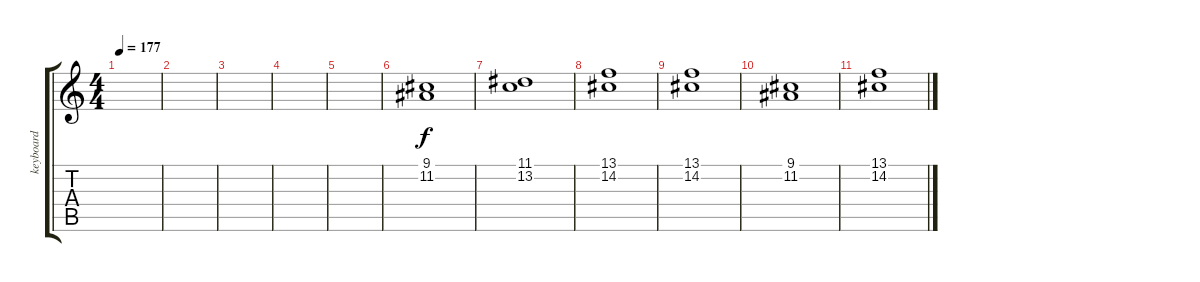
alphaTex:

\track ("keyboard" "keyboard") {instrument pad2warm}
\staff {score tabs}
\tuning (E4 B3 G3 D3 A2 E2) {hide}
\ts (4 4)
\tempo 177
\clef g2
\ks c
|
|
|
|
|
\section ("" "")
(9.1 11.2).1 |
(11.1 13.2).1 |
(13.1 14.2).1 |
(13.1 14.2).1 |
(9.1 11.2).1 |
(13.1 14.2).1
